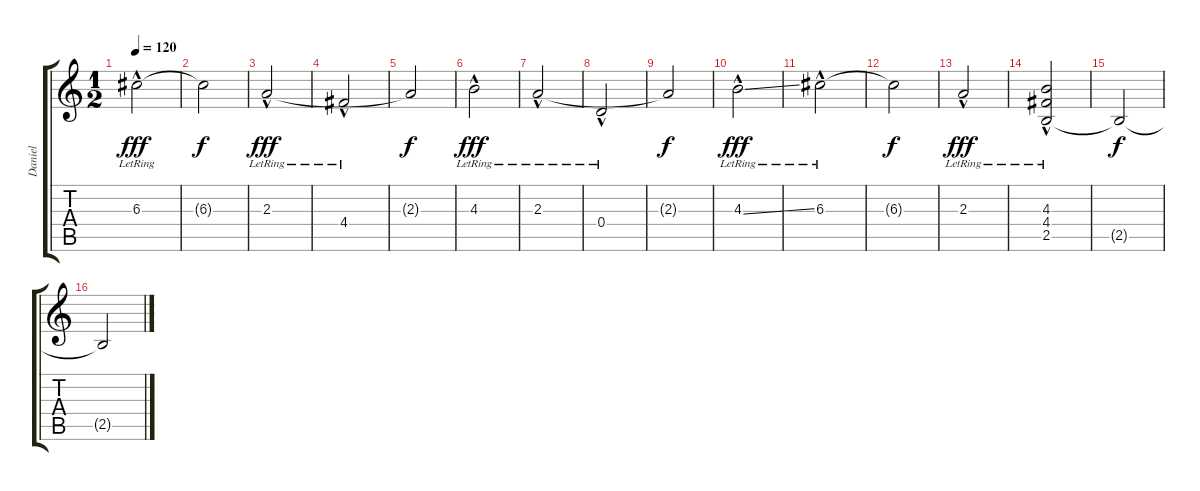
\track ("Daniel" "Daniel") {instrument overdrivenguitar}
\staff {score tabs}
\tuning (E4 B3 G3 D3 A2 E2) {hide}
\ts (1 2)
\tempo 120
\clef g2
\ks c
6.3{hac lr}.2{dy fff} |
6.3{t}.2{dy f} |
2.3{hac lr}.2{dy fff} |
4.4{hac lr}.2 |
2.3{t}.2{dy f} |
4.3{hac lr}.2{dy fff} |
2.3{hac lr}.2 |
0.4{hac lr}.2 |
2.3{t}.2{dy f} |
4.3{ss hac lr}.2{dy fff} |
6.3{hac lr}.2 |
6.3{t}.2{dy f} |
2.3{hac lr}.2{dy fff} |
(4.3{lr} 4.4{hac lr} 2.5{hac lr}).2 |
2.5{t}.2{dy f} |
2.5{t}.2
